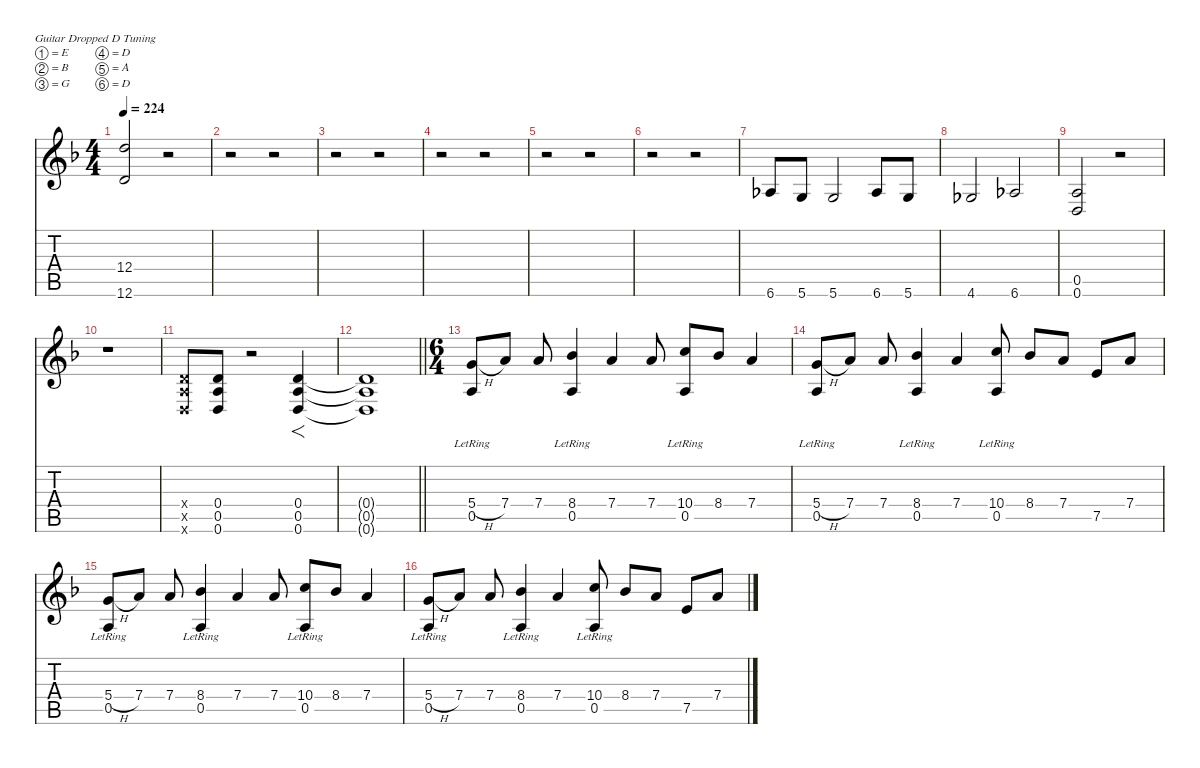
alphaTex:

\hideDynamics
\bracketExtendMode nobrackets
\singleTrackTrackNamePolicy hidden
\multiTrackTrackNamePolicy hidden
\firstSystemTrackNameMode fullname
\firstSystemTrackNameOrientation horizontal
\otherSystemsTrackNameOrientation horizontal
\track ("Guitar-spare" "E-Gt") {instrument distortionguitar}
\staff {score tabs}
\tuning (E4 B3 G3 D3 A2 D2)
\ts (4 4)
\tempo 224
\clef g2
\ks dminor
(12.4{t acc forcenatural} 12.6{t acc forcenatural}).2{dy f beam Up} r.2{beam Up} |
r.2{beam Down} r.2{beam Down} |
r.2{beam Down} r.2{beam Down} |
r.2{beam Down} r.2{beam Down} |
r.2{beam Down} r.2{beam Down} |
r.2{beam Down} r.2{beam Down} |
6.6{acc b}.8{beam Up} 5.6{acc forcenatural}.8{beam Up} 5.6{acc forcenatural}.2{beam Up} 6.6{acc b}.8{beam Up} 5.6{acc forcenatural}.8{beam Up} |
4.6{acc b}.2{beam Up} 6.6{acc b}.2{beam Up} |
(0.5{acc forcenatural} 0.6{acc forcenatural}).2{beam Up} r.2{beam Up} |
r.1{beam Down} |
(0.4{x acc forcenatural} 0.5{x acc forcenatural} 0.6{x acc forcenatural}).8{beam Up} (0.4{acc forcenatural} 0.5{acc forcenatural} 0.6{acc forcenatural}).8{beam Up} r.2{beam Up} (0.4{acc forcenatural} 0.5{acc forcenatural} 0.6{acc forcenatural}).4{f beam Up} |
\barLineRight lightlight
(0.4{t acc forcenatural} 0.5{t acc forcenatural} 0.6{t acc forcenatural}).1{beam Up} |
\ts (6 4)
(5.4{h acc forcenatural} 0.5{lr acc forcenatural}).8{beam Up} 7.4{acc forcenatural}.8{beam Up} 7.4{acc forcenatural}.8{beam Up} (8.4{acc b} 0.5{lr acc forcenatural}).4{beam Up} 7.4{acc forcenatural}.4{beam Up} 7.4{acc forcenatural}.8{beam Up} (10.4{acc forcenatural} 0.5{lr acc forcenatural}).8{beam Up} 8.4{acc b}.8{beam Up} 7.4{acc forcenatural}.4{beam Up} |
(5.4{h acc forcenatural} 0.5{lr acc forcenatural}).8{beam Up} 7.4{acc forcenatural}.8{beam Up} 7.4{acc forcenatural}.8{beam Up} (8.4{acc b} 0.5{lr acc forcenatural}).4{beam Up} 7.4{acc forcenatural}.4{beam Up} (10.4{acc forcenatural} 0.5{lr acc forcenatural}).8{beam Up} 8.4{acc b}.8{beam Up} 7.4{acc forcenatural}.8{beam Up} 7.5{acc forcenatural}.8{beam Up} 7.4{acc forcenatural}.8{beam Up} |
(5.4{h acc forcenatural} 0.5{lr acc forcenatural}).8{beam Up} 7.4{acc forcenatural}.8{beam Up} 7.4{acc forcenatural}.8{beam Up} (8.4{acc b} 0.5{lr acc forcenatural}).4{beam Up} 7.4{acc forcenatural}.4{beam Up} 7.4{acc forcenatural}.8{beam Up} (10.4{acc forcenatural} 0.5{lr acc forcenatural}).8{beam Up} 8.4{acc b}.8{beam Up} 7.4{acc forcenatural}.4{beam Up} |
(5.4{h acc forcenatural} 0.5{lr acc forcenatural}).8{beam Up} 7.4{acc forcenatural}.8{beam Up} 7.4{acc forcenatural}.8{beam Up} (8.4{acc b} 0.5{lr acc forcenatural}).4{beam Up} 7.4{acc forcenatural}.4{beam Up} (10.4{acc forcenatural} 0.5{lr acc forcenatural}).8{beam Up} 8.4{acc b}.8{beam Up} 7.4{acc forcenatural}.8{beam Up} 7.5{acc forcenatural}.8{beam Up} 7.4{acc forcenatural}.8{beam Up}
